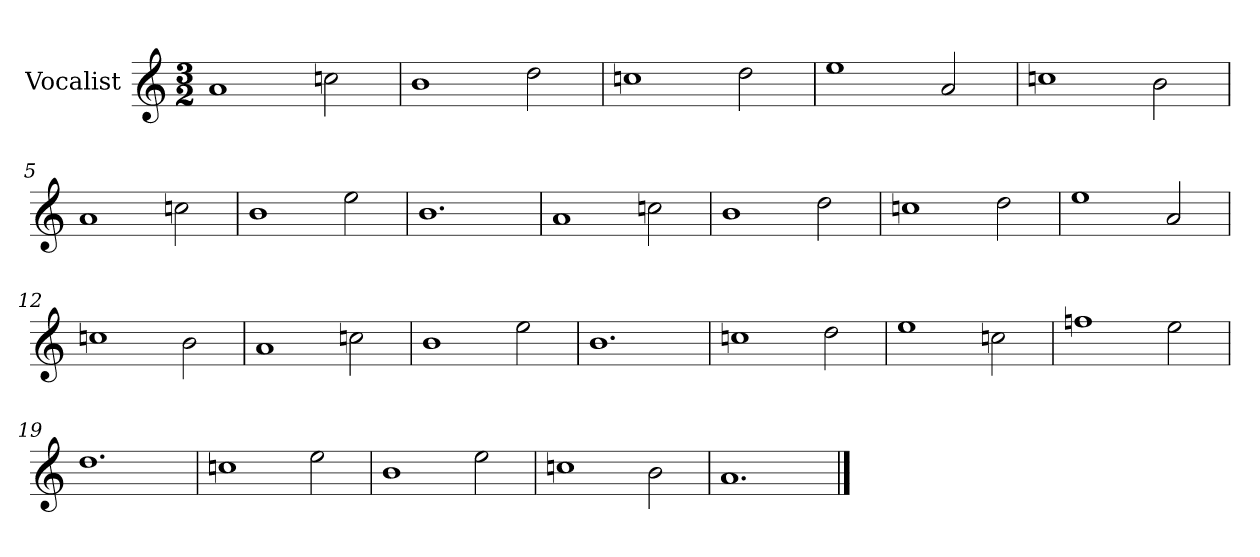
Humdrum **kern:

**kern
*part1
*staff1
*I"Vocalist
*k[]
*a:
*M3/2
=
1a
2ccn
=1
1b
2dd
=2
1ccn
2dd
=3
1ee
2a
=4
1ccn
2b
=5
1a
2ccn
=6
1b
2ee
=7
1.b
=8
1a
2ccn
=9
1b
2dd
=10
1ccn
2dd
=11
1ee
2a
=12
1ccn
2b
=13
1a
2ccn
=14
1b
2ee
=15
1.b
=16
1ccn
2dd
=17
1ee
2ccn
=18
1ffn
2ee
=19
1.dd
=20
1ccn
2ee
=21
1b
2ee
=22
1ccn
2b
=23
1.a
==
*-
